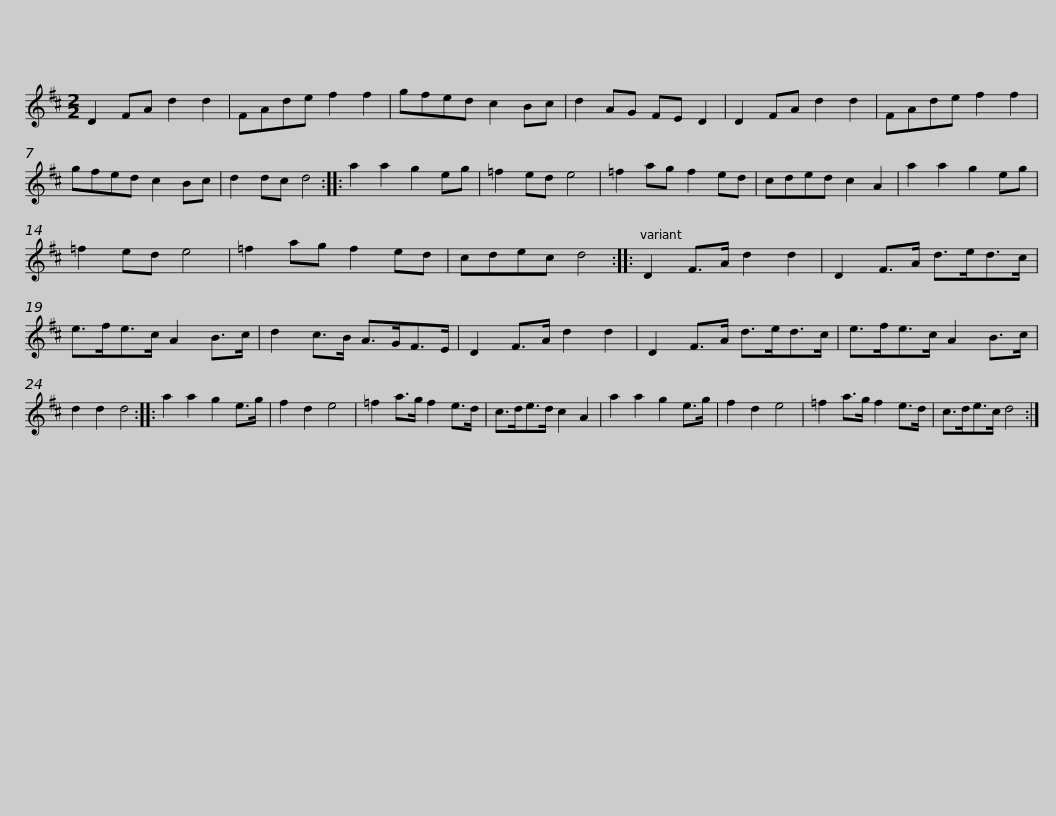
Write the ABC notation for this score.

X:1
L:1/8
M:2/2
I:linebreak $
K:D
V:1 treble
V:1
 D2 FA d2 d2 | FAde f2 f2 | gfed c2 Bc | d2 AG FE D2 | D2 FA d2 d2 | %5
 FAde f2 f2 | gfed c2 Bc |$ d2 dc d4 :: a2 a2 g2 eg | =f2 ed e4 | %10
 =f2 ag f2 ed | cded c2 A2 | a2 a2 g2 eg | =f2 ed e4 |$ =f2 ag f2 ed | %15
 cdec d4 :: D2 F>A d2 d2 | D2 F>A d>ed>c | e>fe>c A2 B>c | d2 c>B A>GF>E |$ %20
 D2 F>A d2 d2 | D2 F>A d>ed>c | e>fe>c A2 B>c | d2 d2 d4 :: a2 a2 g2 e>g | %25
 f2 d2 e4 | =f2 a>g f2 e>d |$ c>de>d c2 A2 | a2 a2 g2 e>g | f2 d2 e4 | %30
 =f2 a>g f2 e>d | c>de>c d4 :| %32
